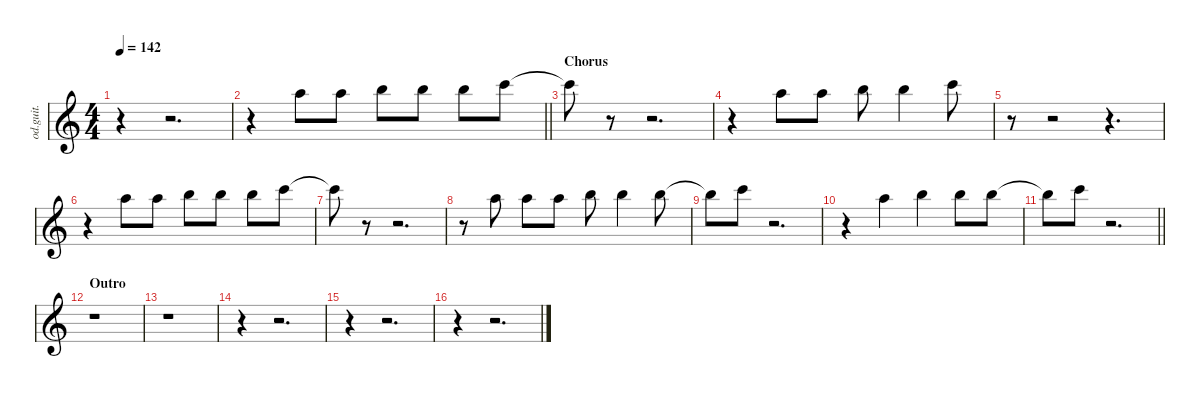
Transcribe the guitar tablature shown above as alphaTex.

\defaultSystemsLayout 4
\hideDynamics
\bracketExtendMode nobrackets
\otherSystemsTrackNameOrientation horizontal
\track ("Vocals 2" "od.guit.") {mute instrument overdrivenguitar}
\staff {score}
\tuning (E4 B3 G3 D3 A2 E2)
\ts (4 4)
\tempo 142
\clef g2
\ks c
r.4{dy f beam Down} r.2{d beam Down} |
\barLineRight lightlight
r.4{beam Down} 5.1.8{beam Down} 5.1.8{beam Down} 7.1.8{beam Down} 7.1.8{beam Down} 7.1.8{beam Down} 8.1.8{beam Down} |
\section ("" "Chorus")
8.1{t}.8{beam Down} r.8{beam Down} r.2{d beam Down} |
r.4{beam Down} 5.1.8{beam Down} 5.1.8{beam Down} 7.1.8{beam Down} 7.1.4{beam Down} 8.1.8{beam Down} |
r.8{beam Down} r.2{beam Down} r.4{d beam Down} |
r.4{beam Down} 5.1.8{beam Down} 5.1.8{beam Down} 7.1.8{beam Down} 7.1.8{beam Down} 7.1.8{beam Down} 8.1.8{beam Down} |
8.1{t}.8{beam Down} r.8{beam Down} r.2{d beam Down} |
r.8{beam Down} 5.1.8{beam Down} 5.1.8{beam Down} 5.1.8{beam Down} 7.1.8{beam Down} 7.1.4{beam Down} 7.1.8{beam Down} |
7.1{t}.8{beam Down} 8.1.8{beam Down} r.2{d beam Down} |
r.4{beam Down} 5.1.4{beam Down} 7.1.4{beam Down} 7.1.8{beam Down} 7.1.8{beam Down} |
\barLineRight lightlight
7.1{t}.8{beam Down} 8.1.8{beam Down} r.2{d beam Down} |
\section ("" "Outro")
r.1{beam Down} |
r.1{beam Down} |
r.4{beam Down} r.2{d beam Down} |
r.4{beam Down} r.2{d beam Down} |
r.4{beam Down} r.2{d beam Down}
